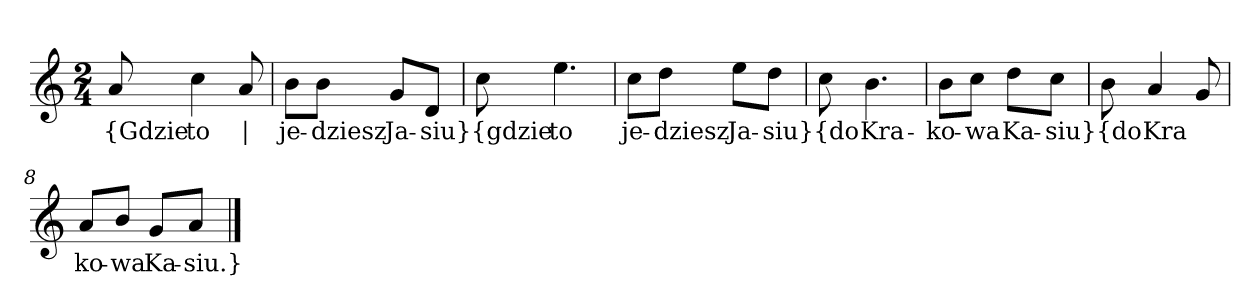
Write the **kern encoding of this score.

**kern	**text
*part1	*part1
*staff1	*staff1
*clefG2	*
*k[]	*
*a:	*
*M2/4	*
=	=
8a	{Gdzie
4cc	to
8a	|
=2	=2
8b\L	je-
8b\J	-dziesz
8g/L	Ja-
8d/J	-siu}
=3y	=3y
8cc	{gdzie
4.ee	to
=4	=4
8cc\L	je-
8dd\J	-dziesz
8ee\L	Ja-
8dd\J	-siu}
=5y	=5y
8cc	{do
4.b	Kra-
=6	=6
8b\L	-ko-
8cc\J	-wa
8dd\L	Ka-
8cc\J	-siu}
=7y	=7y
8b	{do
4a	Kra
8g	--
=8	=8
8a/L	-ko-
8b/J	-wa
8g/L	Ka-
8a/J	-siu.}
==	==
*-	*-
